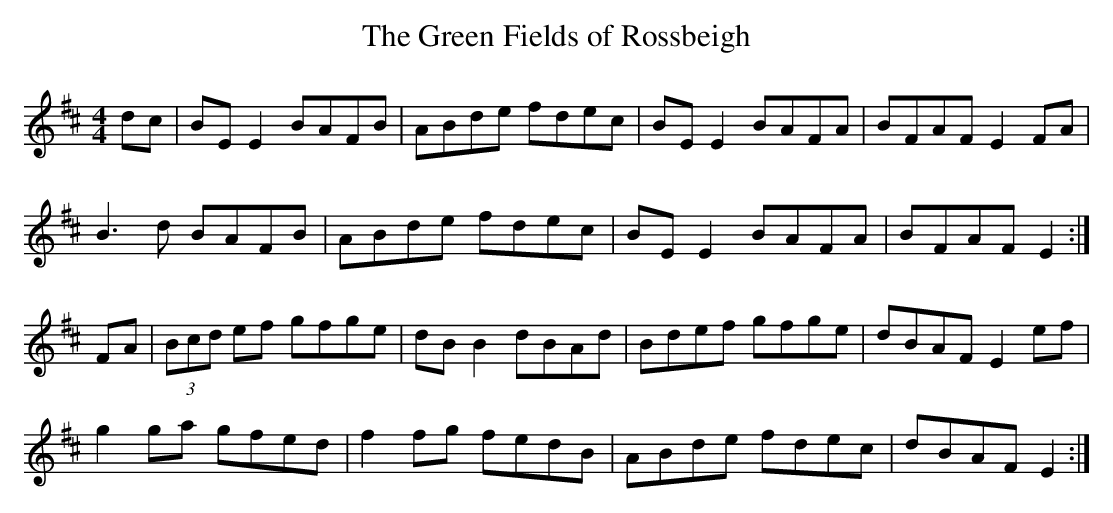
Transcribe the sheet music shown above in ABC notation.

X:1
T:The Green Fields of Rossbeigh
M:4/4
L:1/8
K:EDor
dc|BE E2 BAFB|ABde fdec|BE E2 BAFA|BFAF E2 FA|
B3 d BAFB|ABde fdec|BE E2 BAFA|BFAF E2 :|
FA|(3Bcd ef gfge|dB B2 dBAd|Bdef gfge|dBAF E2 ef|
g2 ga gfed|f2 fg fedB|ABde fdec|dBAF E2 :|
